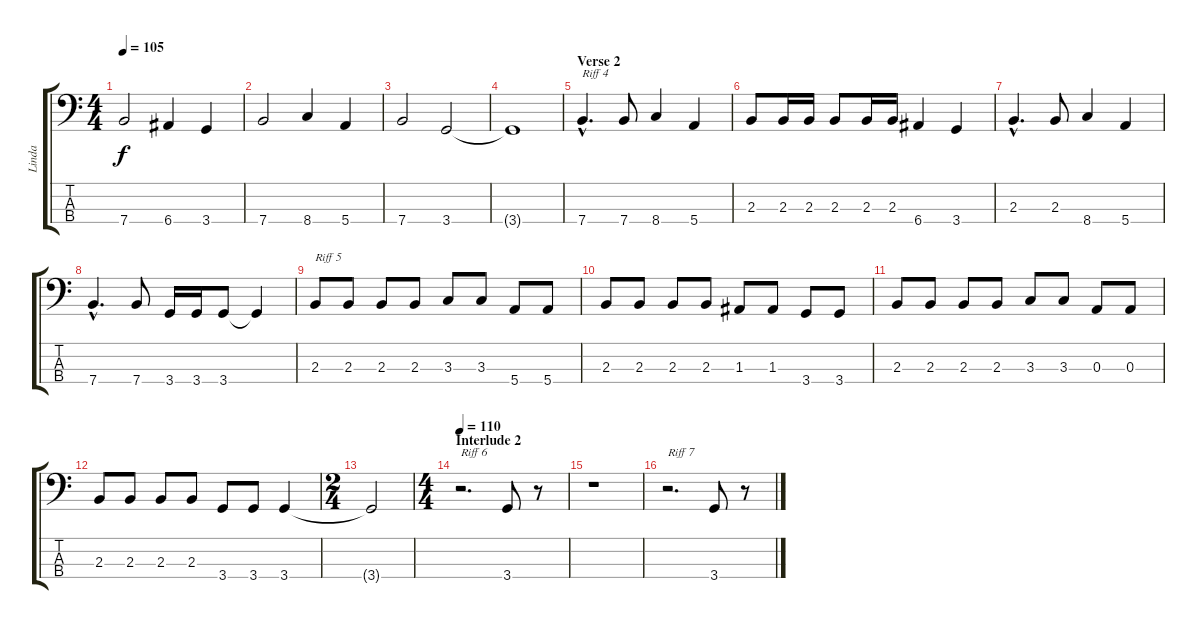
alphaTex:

\track ("Linda" "Linda") {instrument electricbassfinger}
\staff {score tabs}
\tuning (G2 D2 A1 E1) {hide}
\ts (4 4)
\tempo 105
\clef f4
\ks c
7.4.2{dy f} 6.4.4 3.4.4 |
7.4.2 8.4.4 5.4.4 |
7.4.2 3.4.2 |
3.4{t}.1 |
\section ("" "Verse 2")
7.4{hac}.4{d txt "Riff 4"} 7.4.8 8.4.4 5.4.4 |
2.3.8 2.3.16 2.3.16 2.3.8 2.3.16 2.3.16 6.4.4 3.4.4 |
2.3{hac}.4{d} 2.3.8 8.4.4 5.4.4 |
7.4{hac}.4{d} 7.4.8 3.4.16 3.4.16 3.4.8 3.4{t}.4 |
2.3.8{txt "Riff 5"} 2.3.8 2.3.8 2.3.8 3.3.8 3.3.8 5.4.8 5.4.8 |
2.3.8 2.3.8 2.3.8 2.3.8 1.3.8 1.3.8 3.4.8 3.4.8 |
2.3.8 2.3.8 2.3.8 2.3.8 3.3.8 3.3.8 0.3.8 0.3.8 |
2.3.8 2.3.8 2.3.8 2.3.8 3.4.8 3.4.8 3.4.4 |
\ts (2 4)
3.4{t}.2 |
\ts (4 4)
\section ("" "Interlude 2")
\tempo 110
r.2{d txt "Riff 6"} 3.4.8 r.8 |
r.1 |
r.2{d txt "Riff 7"} 3.4.8 r.8
